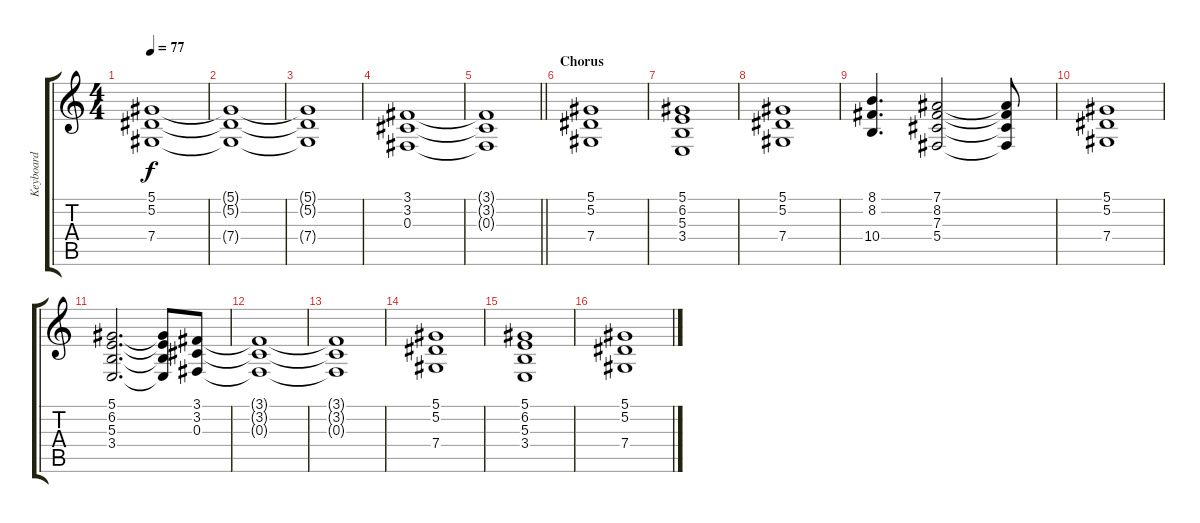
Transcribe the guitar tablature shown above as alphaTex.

\track ("Keyboard" "Keyboard") {instrument stringensemble1}
\staff {score tabs}
\tuning (Eb4 Bb3 Gb3 Db3 Ab2 Eb2) {hide}
\ts (4 4)
\tempo 77
\clef g2
\ks c
(5.1{t} 5.2{t} 7.4{t}).1{dy f} |
(5.1{t} 5.2{t} 7.4{t}).1 |
(5.1{t} 5.2{t} 7.4{t}).1 |
(3.1 3.2 0.3).1 |
\barLineRight lightlight
(3.1{t} 3.2{t} 0.3{t}).1 |
\section ("" "Chorus")
(5.1 5.2 7.4).1 |
(5.1 6.2 5.3 3.4).1 |
(5.1 5.2 7.4).1 |
(8.1 8.2 10.4).4{d} (7.1 8.2 7.3 5.4).2 (7.1{t} 8.2{t} 7.3{t} 5.4{t}).8 |
(5.1 5.2 7.4).1 |
(5.1 6.2 5.3 3.4).2{d} (5.1{t} 6.2{t} 5.3{t} 3.4{t}).8 (3.1 3.2 0.3).8 |
(3.1{t} 3.2{t} 0.3{t}).1 |
(3.1{t} 3.2{t} 0.3{t}).1 |
(5.1 5.2 7.4).1 |
(5.1 6.2 5.3 3.4).1 |
(5.1 5.2 7.4).1
